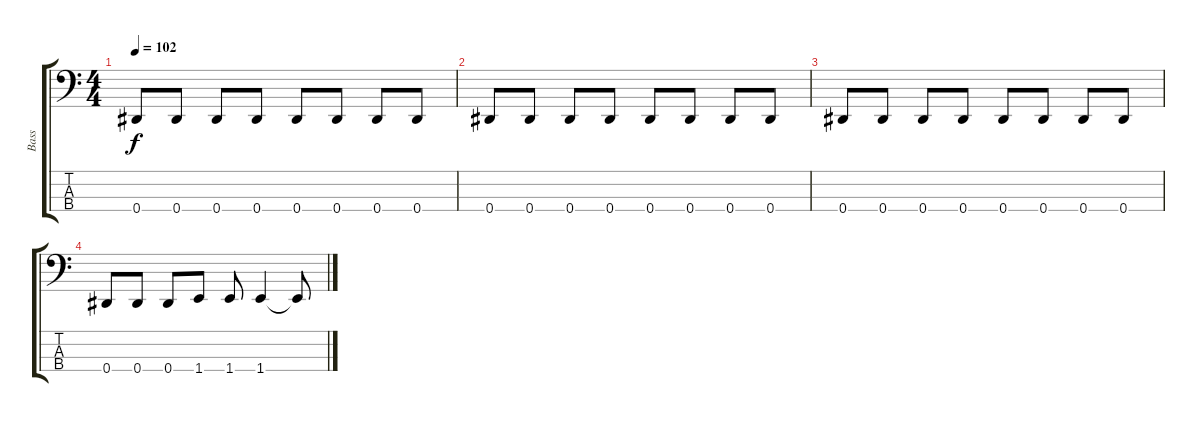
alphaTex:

\track ("Bass" "Bass") {instrument electricbasspick}
\staff {score tabs}
\tuning (Gb2 Db2 Ab1 Eb1) {hide}
\ts (4 4)
\tempo 102
\clef f4
\ks c
0.4.8{dy f} 0.4.8 0.4.8 0.4.8 0.4.8 0.4.8 0.4.8 0.4.8 |
0.4.8 0.4.8 0.4.8 0.4.8 0.4.8 0.4.8 0.4.8 0.4.8 |
0.4.8 0.4.8 0.4.8 0.4.8 0.4.8 0.4.8 0.4.8 0.4.8 |
0.4.8 0.4.8 0.4.8 1.4.8 1.4.8 1.4.4 1.4{t}.8
